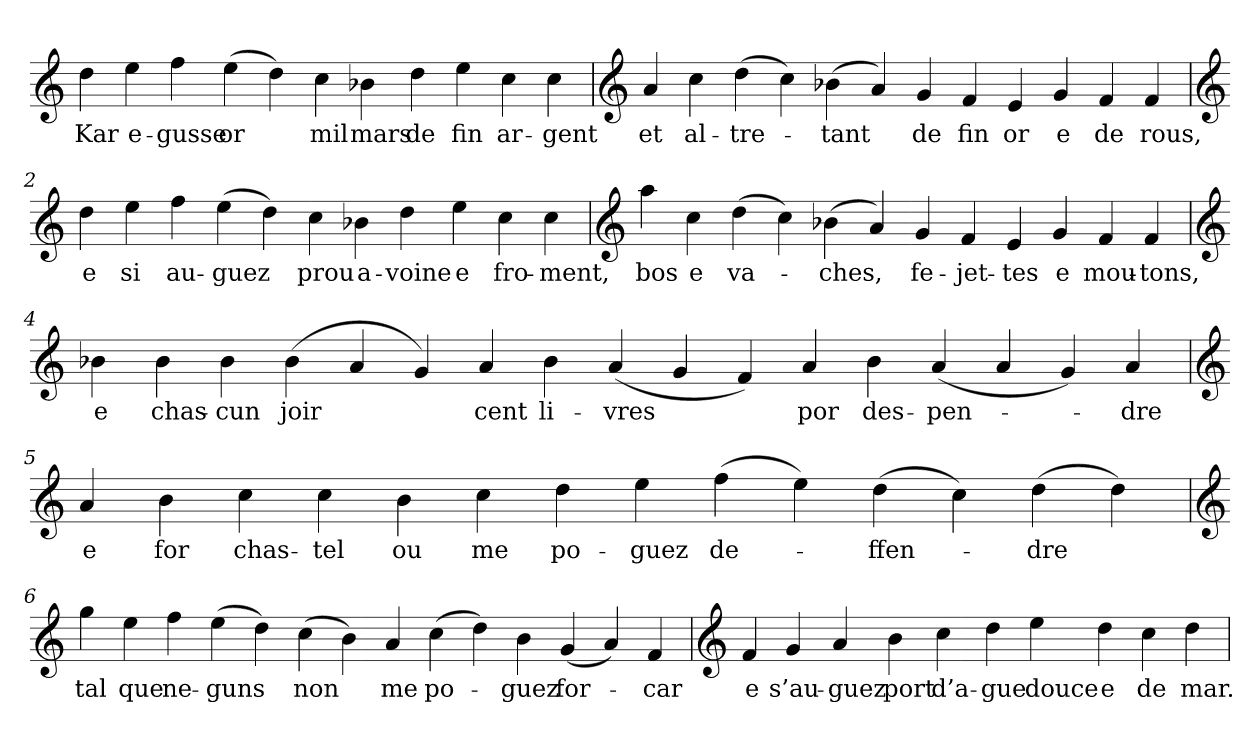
**kern	**text
*part1	*part1
*staff1	*staff1
*clefG2	*
=	=
4dd	Kar
4ee	e-
4ff	-gusse
(4ee	or
4dd)	.
4cc	mil
4b-X	mars
4dd	de
4ee	fin
4cc	ar-
4cc	-gent
=1	=1
*clefG2	*
4a	et
4cc	al-
(4dd	-tre-
4cc)	.
(4b-X	-tant
4a)	.
4g	de
4f	fin
4e	or
4g	e
4f	de
4f	rous,
=2	=2
*clefG2	*
4dd	e
4ee	si
4ff	au-
(4ee	-guez
4dd)	.
4cc	prou
4b-X	a-
4dd	-voine
4ee	e
4cc	fro-
4cc	-ment,
=3	=3
*clefG2	*
4aa	bos
4cc	e
(4dd	va-
4cc)	.
(4b-X	-ches,
4a)	.
4g	fe-
4f	-jet-
4e	-tes
4g	e
4f	mou-
4f	-tons,
=4	=4
*clefG2	*
4b-X	e
4b-	chas-
4b-	-cun
(4b-	joir
4a	.
4g)	.
4a	cent
4b-	li-
(4a	-vres
4g	.
4f)	.
4a	por
4b-	des-
(4a	-pen-
4a	.
4g)	.
4a	-dre
=5	=5
*clefG2	*
4a	e
4b	for
4cc	chas-
4cc	-tel
4b	ou
4cc	me
4dd	po-
4ee	-guez
(4ff	de-
4ee)	.
(4dd	-ffen-
4cc)	.
(4dd	-dre
4dd)	.
=6	=6
*clefG2	*
4gg	tal
4ee	que
4ff	ne-
(4ee	-guns
4dd)	.
(4cc	non
4b)	.
4a	me
(4cc	po-
4dd)	.
4b	-guez
(4g	for-
4a)	.
4f	-car
=7	=7
*clefG2	*
4f	e
4g	s’au-
4a	-guez
4b	port
4cc	d’a-
4dd	-gue
4ee	douce
4dd	e
4cc	de
4dd	mar.
=	=
*-	*-
